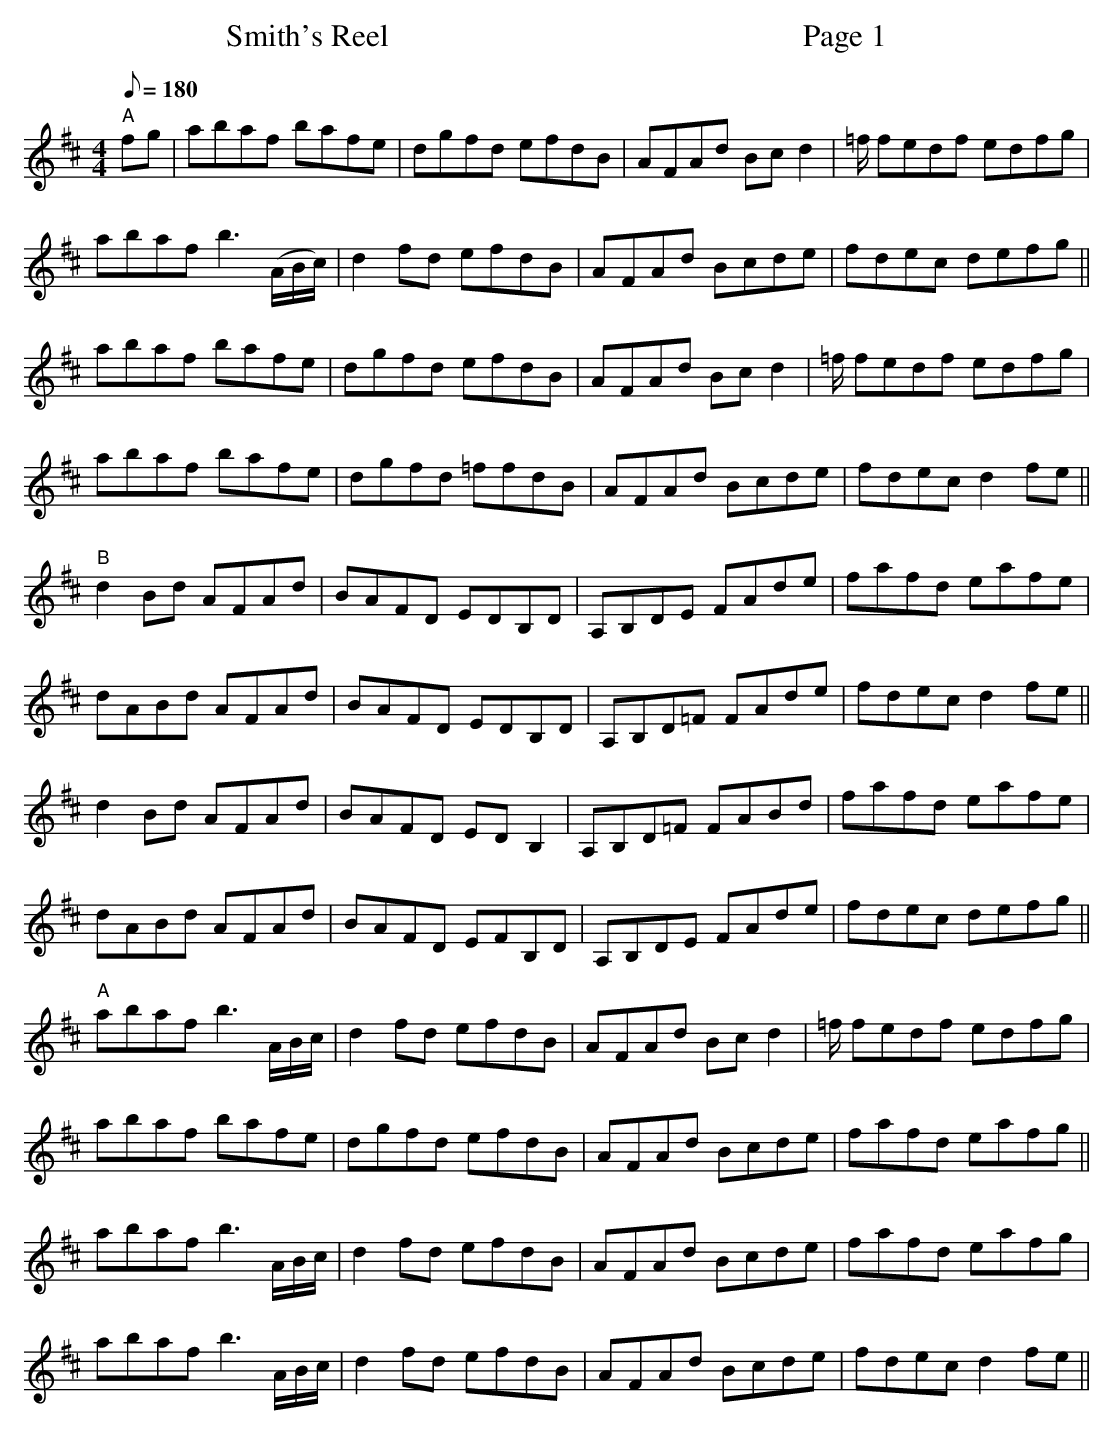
X:1
T:Smith's Reel                                                     Page 1
M:4/4
L:1/8
Q:180
K:D
"A"fg|abaf bafe|dgfd efdB|AFAd Bcd2|=f/2 fedf edfg|!
abaf b3 (A/2B/2c/2)|d2 fd efdB|AFAd Bcde| fdec defg||!
abaf bafe|dgfd efdB|AFAd Bc d2|=f/2 fedf edfg|!
abaf bafe|dgfd =ffdB|AFAd Bcde|fdec d2 fe||!
"B"d2 Bd AFAd|BAFD EDB,D|A,B,DE FAde|fafd eafe|!
dABd AFAd|BAFD EDB,D|A,B,D=F FAde|fdec d2 fe||!
d2 Bd AFAd|BAFD ED B,2|A,B,D=F FABd|fafd eafe|!
dABd AFAd|BAFD EFB,D|A,B,DE FAde| fdec defg||!
"A"abaf b3 A/2B/2c/2}|d2 fd efdB|AFAd Bcd2|=f/2 fedf edfg|!
abaf bafe|dgfd efdB|AFAd Bcde|fafd eafg||!
abaf b3 A/2B/2c/2|d2 fd efdB|AFAd Bcde|fafd eafg|!
abaf b3 A/2B/2c/2|d2 fd efdB|AFAd Bcde|fdec d2 fe||!
